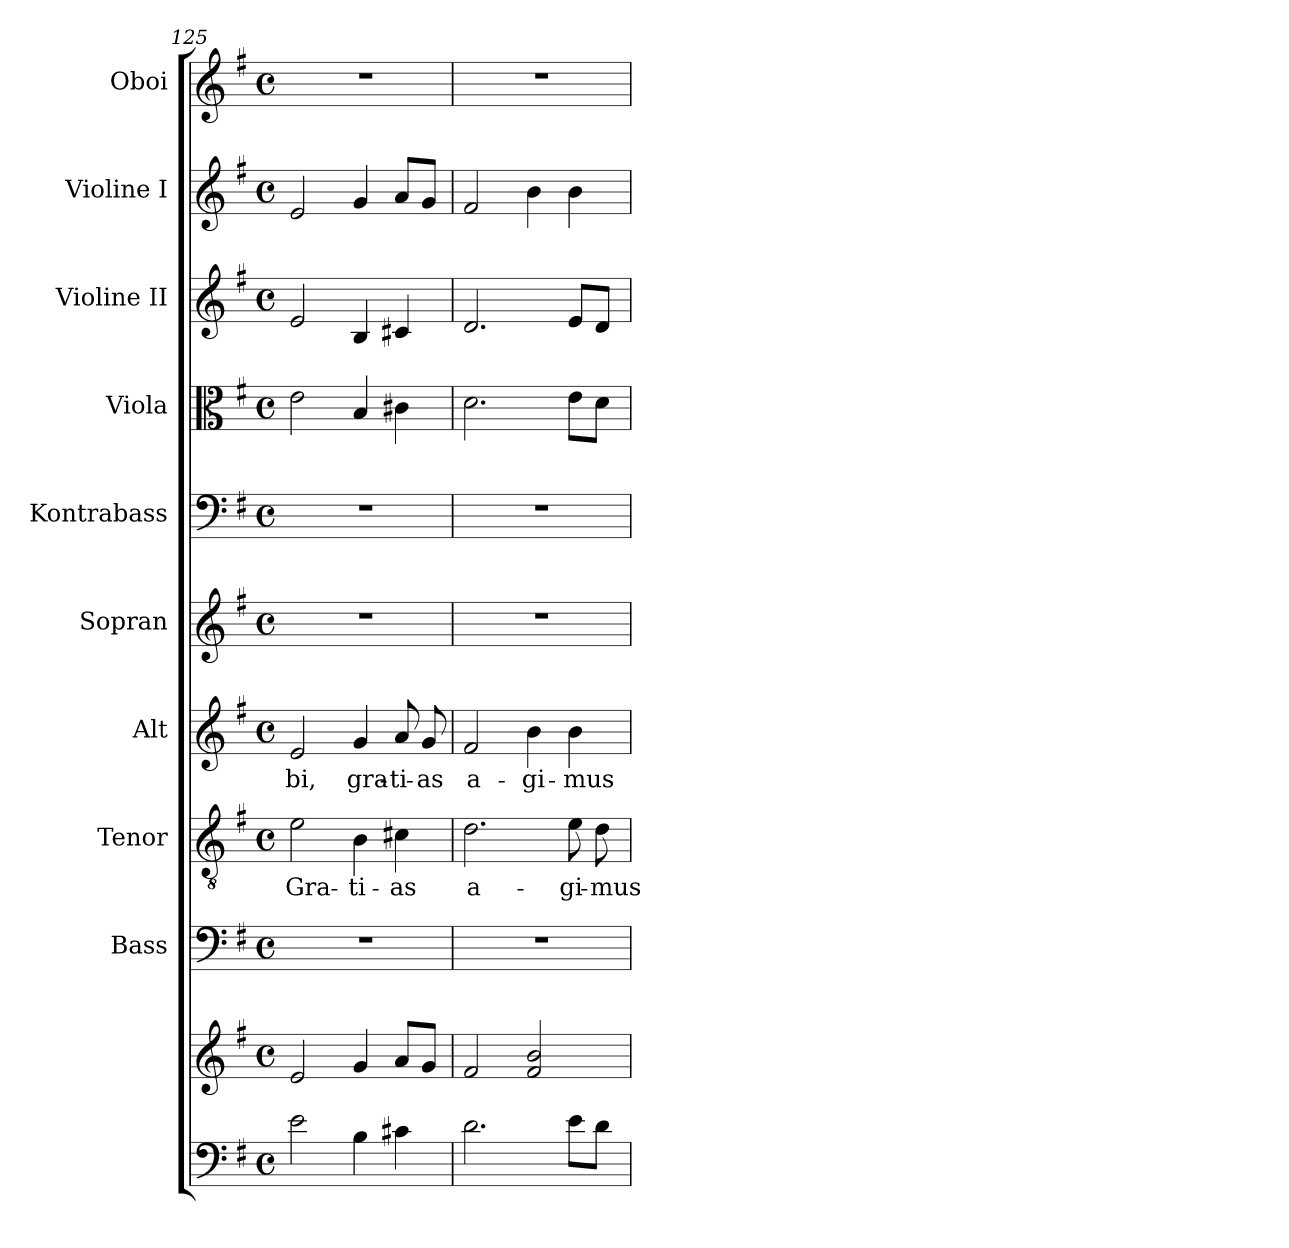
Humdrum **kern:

**kern	**kern	**kern	**kern	**text	**kern	**text	**kern	**kern	**kern	**kern	**kern	**kern
*part10	*part10	*part9	*part8	*part8	*part7	*part7	*part6	*part5	*part4	*part3	*part2	*part1
*staff11	*staff10	*staff9	*staff8	*staff8	*staff7	*staff7	*staff6	*staff5	*staff4	*staff3	*staff2	*staff1
*	*	*I"Bass	*I"Tenor	*	*I"Alt	*	*I"Sopran	*I"Kontrabass	*I"Viola	*I"Violine II	*I"Violine I	*I"Oboi
*	*	*I'B.	*I'T.	*	*I'A.	*	*I'S.	*I'Kb.	*I'Vla.	*I'Vl. II	*I'Vl. I	*I'Ob.
*clefF4	*clefG2	*clefF4	*clefGv2	*	*clefG2	*	*clefG2	*clefF4	*clefC3	*clefG2	*clefG2	*clefG2
*	*	*	*	*	*	*	*	*ITrd7c12	*	*	*	*
*k[f#]	*k[f#]	*k[f#]	*k[f#]	*	*k[f#]	*	*k[f#]	*k[f#]	*k[f#]	*k[f#]	*k[f#]	*k[f#]
*G:	*G:	*G:	*G:	*	*G:	*	*G:	*G:	*G:	*G:	*G:	*G:
*M4/4	*M4/4	*M4/4	*M4/4	*	*M4/4	*	*M4/4	*M4/4	*M4/4	*M4/4	*M4/4	*M4/4
*met(c)	*met(c)	*met(c)	*met(c)	*	*met(c)	*	*met(c)	*met(c)	*met(c)	*met(c)	*met(c)	*met(c)
=125	=125	=125	=125	=125	=125	=125	=125	=125	=125	=125	=125	=125
!	!	!	!	!LO:LY:b	!	!LO:LY:b	!	!	!	!	!	!
2e\	2e/	1r	2e\	Gra-	2e/	-bi,	1r	1r	2e\	2e/	2e/	1r
!	!	!	!	!LO:LY:b	!	!LO:LY:b	!	!	!	!	!	!
4B\	4g/	.	4B\	-ti-	4g/	gra-	.	.	4B/	4B/	4g/	.
!	!	!	!	!LO:LY:b	!	!LO:LY:b	!	!	!	!	!	!
4c#X\	8a/L	.	4c#X\	-as	8a/	-ti-	.	.	4c#X\	4c#X/	8a/L	.
!	!	!	!	!	!	!LO:LY:b	!	!	!	!	!	!
.	8g/J	.	.	.	8g/	-as	.	.	.	.	8g/J	.
!!LO:PB:g=z
=126	=126	=126	=126	=126	=126	=126	=126	=126	=126	=126	=126	=126
!	!	!	!	!LO:LY:b	!	!LO:LY:b	!	!	!	!	!	!
2.d\	2f#/	1r	2.d\	a-	2f#/	a-	1r	1r	2.d\	2.d/	2f#/	1r
!	!	!	!	!	!	!LO:LY:b	!	!	!	!	!	!
.	2f#/ 2b/	.	.	.	4b\	-gi-	.	.	.	.	4b\	.
!	!	!	!	!LO:LY:b	!	!LO:LY:b	!	!	!	!	!	!
8e\L	.	.	8e\	-gi-	4b\	-mus	.	.	8e\L	8e/L	4b\	.
!	!	!	!	!LO:LY:b	!	!	!	!	!	!	!	!
8d\J	.	.	8d\	-mus	.	.	.	.	8d\J	8d/J	.	.
=	=	=	=	=	=	=	=	=	=	=	=	=
*-	*-	*-	*-	*-	*-	*-	*-	*-	*-	*-	*-	*-
